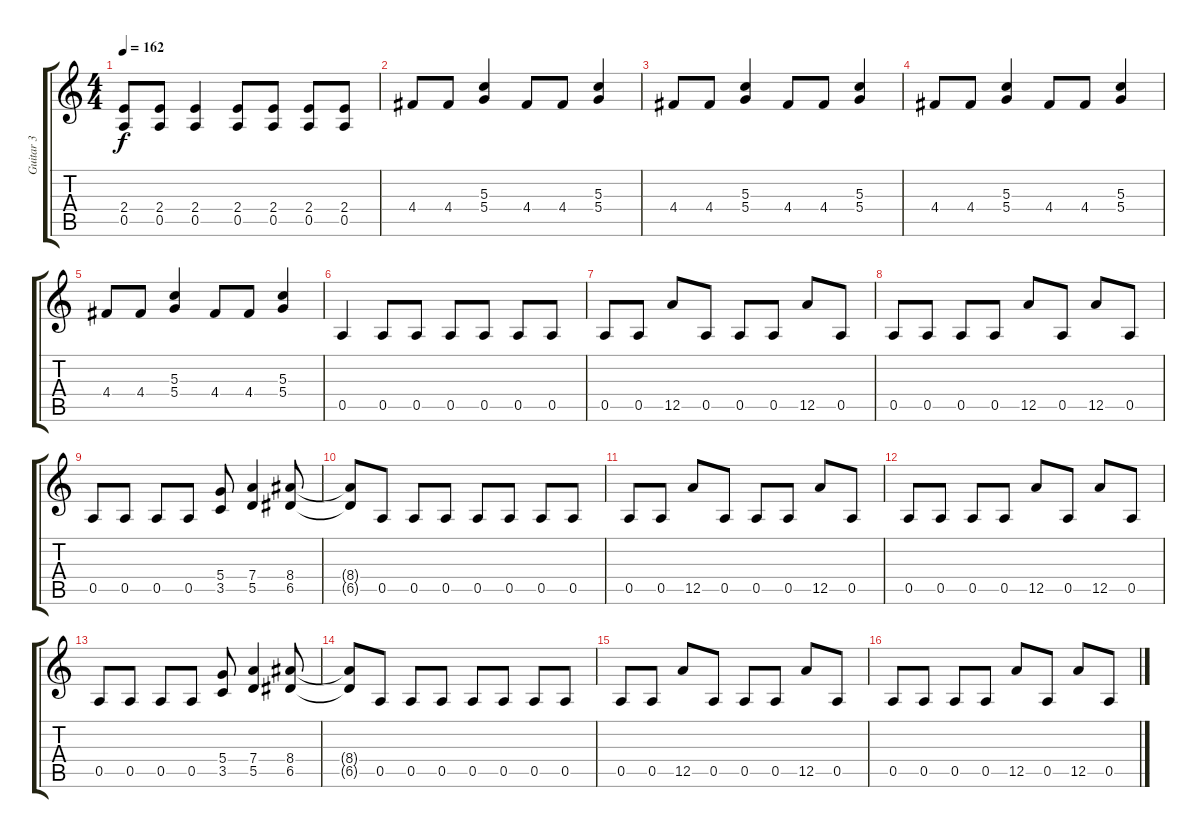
\track ("Guitar 3" "Guitar 3") {instrument distortionguitar}
\staff {score tabs}
\tuning (E4 B3 G3 D3 A2 E2) {hide}
\ts (4 4)
\tempo 162
\clef g2
\ks c
(2.4{t} 0.5{t}).8{dy f} (2.4 0.5).8 (2.4 0.5).4 (2.4 0.5).8 (2.4 0.5).8 (2.4 0.5).8 (2.4 0.5).8 |
4.4.8 4.4.8 (5.3 5.4).4 4.4.8 4.4.8 (5.3 5.4).4 |
4.4.8 4.4.8 (5.3 5.4).4 4.4.8 4.4.8 (5.3 5.4).4 |
4.4.8 4.4.8 (5.3 5.4).4 4.4.8 4.4.8 (5.3 5.4).4 |
4.4.8 4.4.8 (5.3 5.4).4 4.4.8 4.4.8 (5.3 5.4).4 |
0.5.4 0.5.8 0.5.8 0.5.8 0.5.8 0.5.8 0.5.8 |
0.5.8 0.5.8 12.5.8 0.5.8 0.5.8 0.5.8 12.5.8 0.5.8 |
0.5.8 0.5.8 0.5.8 0.5.8 12.5.8 0.5.8 12.5.8 0.5.8 |
0.5.8 0.5.8 0.5.8 0.5.8 (5.4 3.5).8 (7.4 5.5).4 (8.4 6.5).8 |
(8.4{t} 6.5{t}).8 0.5.8 0.5.8 0.5.8 0.5.8 0.5.8 0.5.8 0.5.8 |
0.5.8 0.5.8 12.5.8 0.5.8 0.5.8 0.5.8 12.5.8 0.5.8 |
0.5.8 0.5.8 0.5.8 0.5.8 12.5.8 0.5.8 12.5.8 0.5.8 |
0.5.8 0.5.8 0.5.8 0.5.8 (5.4 3.5).8 (7.4 5.5).4 (8.4 6.5).8 |
(8.4{t} 6.5{t}).8 0.5.8 0.5.8 0.5.8 0.5.8 0.5.8 0.5.8 0.5.8 |
0.5.8 0.5.8 12.5.8 0.5.8 0.5.8 0.5.8 12.5.8 0.5.8 |
0.5.8 0.5.8 0.5.8 0.5.8 12.5.8 0.5.8 12.5.8 0.5.8
